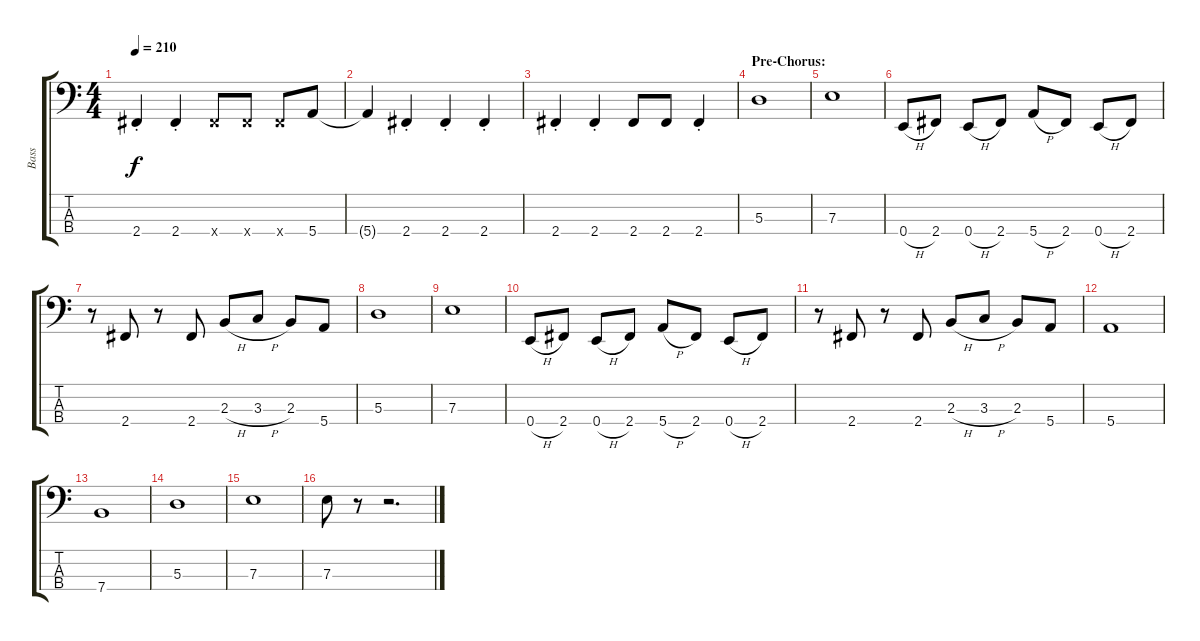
\track ("Bass" "Bass") {instrument electricbasspick}
\staff {score tabs}
\tuning (G2 D2 A1 E1) {hide}
\ts (4 4)
\tempo 210
\clef f4
\ks c
2.4{st}.4{dy f} 2.4{st}.4 2.4{x}.8 2.4{x}.8 2.4{x}.8 5.4.8 |
5.4{t}.4 2.4{st}.4 2.4{st}.4 2.4{st}.4 |
2.4{st}.4 2.4{st}.4 2.4.8 2.4.8 2.4{st}.4 |
\section ("" "Pre-Chorus:")
5.3.1 |
7.3.1 |
0.4{h}.8 2.4.8 0.4{h}.8 2.4.8 5.4{h}.8 2.4.8 0.4{h}.8 2.4.8 |
r.8 2.4.8 r.8 2.4.8 2.3{h}.8 3.3{h}.8 2.3.8 5.4.8 |
5.3.1 |
7.3.1 |
0.4{h}.8 2.4.8 0.4{h}.8 2.4.8 5.4{h}.8 2.4.8 0.4{h}.8 2.4.8 |
r.8 2.4.8 r.8 2.4.8 2.3{h}.8 3.3{h}.8 2.3.8 5.4.8 |
5.4.1 |
7.4.1 |
5.3.1 |
7.3.1 |
7.3.8 r.8 r.2{d}
